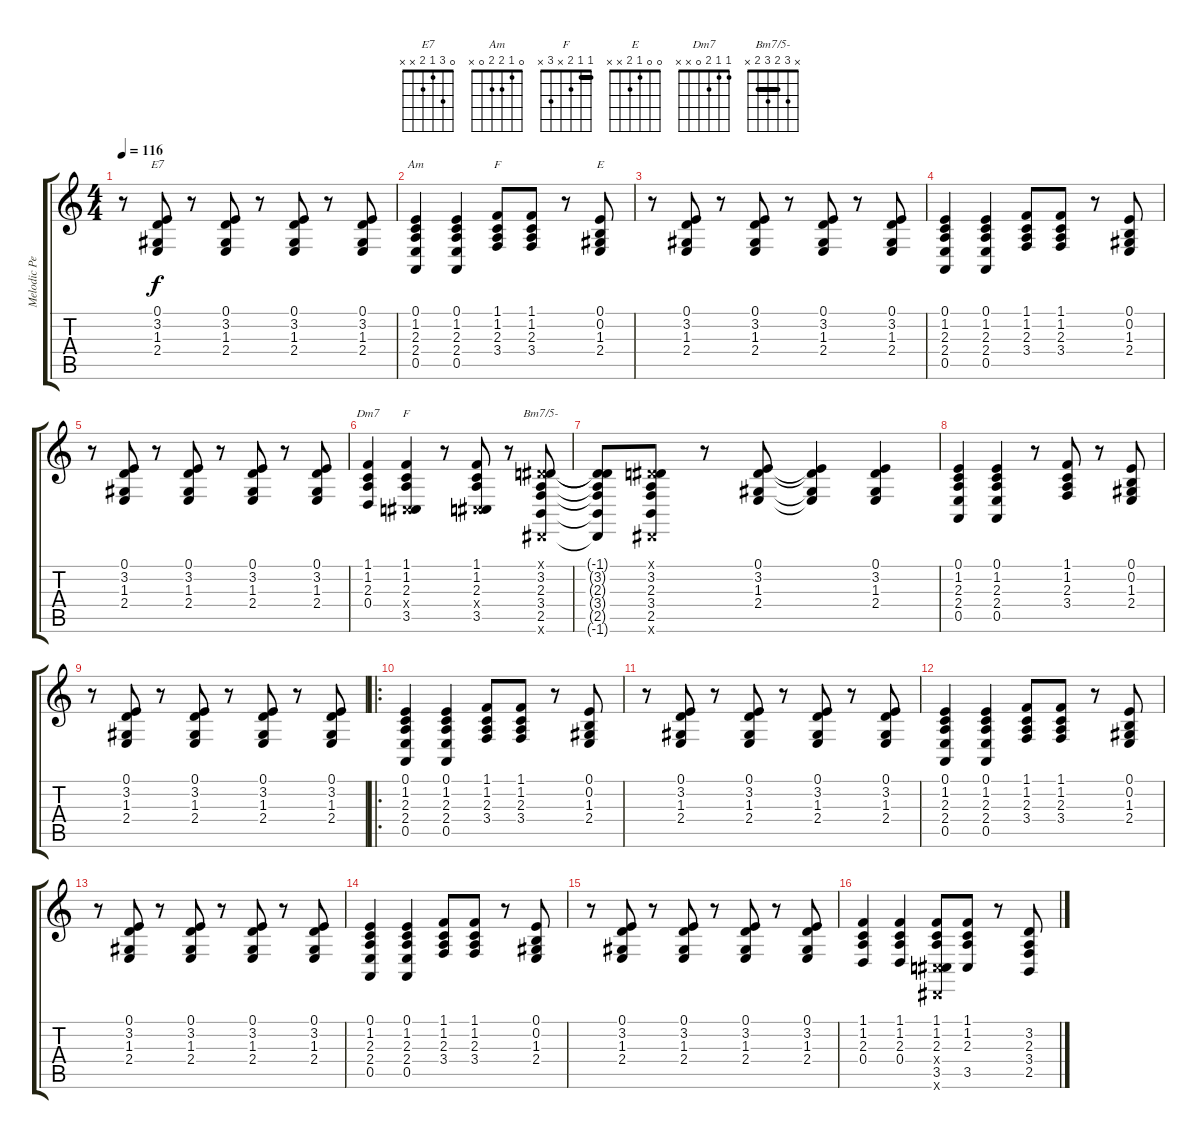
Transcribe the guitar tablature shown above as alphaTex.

\track ("Melodic Percussion" "Melodic Pe") {instrument melodictom}
\staff {score tabs}
\tuning (E4 B3 G3 D3 A2 E2) {hide}
\chord ("E7" 0 3 1 2 x x)
\chord ("Am" 0 1 2 2 0 x)
\chord ("F" 1 1 2 3 x x) {barre 1}
\chord ("E" 0 0 1 2 x x)
\chord ("Dm7" 1 1 2 0 x x)
\chord ("F" 1 1 2 x 3 x) {barre 1}
\chord ("Bm7/5-" x 3 2 3 2 x) {barre 2}
\ts (4 4)
\tempo 116
\clef g2
\ks c
r.8{dy f} (0.1 3.2 1.3 2.4).8{ch "E7"} r.8 (0.1 3.2 1.3 2.4).8 r.8 (0.1 3.2 1.3 2.4).8 r.8 (0.1 3.2 1.3 2.4).8 |
(0.1 1.2 2.3 2.4 0.5).4{ch "Am"} (0.1 1.2 2.3 2.4 0.5).4 (1.1 1.2 2.3 3.4).8{ch "F"} (1.1 1.2 2.3 3.4).8 r.8 (0.1 0.2 1.3 2.4).8{ch "E"} |
r.8 (0.1 3.2 1.3 2.4).8 r.8 (0.1 3.2 1.3 2.4).8 r.8 (0.1 3.2 1.3 2.4).8 r.8 (0.1 3.2 1.3 2.4).8 |
(0.1 1.2 2.3 2.4 0.5).4 (0.1 1.2 2.3 2.4 0.5).4 (1.1 1.2 2.3 3.4).8 (1.1 1.2 2.3 3.4).8 r.8 (0.1 0.2 1.3 2.4).8 |
r.8 (0.1 3.2 1.3 2.4).8 r.8 (0.1 3.2 1.3 2.4).8 r.8 (0.1 3.2 1.3 2.4).8 r.8 (0.1 3.2 1.3 2.4).8 |
(1.1 1.2 2.3 0.4).4{ch "Dm7"} (1.1 1.2 2.3 -1.4{x} 3.5).4{ch "F"} r.8 (1.1 1.2 2.3 -1.4{x} 3.5).8 r.8 (-1.1{x} 3.2 2.3 3.4 2.5 -1.6{x}).8{ch "Bm7/5-"} |
(-1.1{t} 3.2{t} 2.3{t} 3.4{t} 2.5{t} -1.6{t}).8 (-1.1{x} 3.2 2.3 3.4 2.5 -1.6{x}).8 r.8 (0.1 3.2 1.3 2.4).8 (0.1{t} 3.2{t} 1.3{t} 2.4{t}).4 (0.1 3.2 1.3 2.4).4 |
(0.1 1.2 2.3 2.4 0.5).4 (0.1 1.2 2.3 2.4 0.5).4 r.8 (1.1 1.2 2.3 3.4).8 r.8 (0.1 0.2 1.3 2.4).8 |
r.8 (0.1 3.2 1.3 2.4).8 r.8 (0.1 3.2 1.3 2.4).8 r.8 (0.1 3.2 1.3 2.4).8 r.8 (0.1 3.2 1.3 2.4).8 |
\ro
(0.1 1.2 2.3 2.4 0.5).4 (0.1 1.2 2.3 2.4 0.5).4 (1.1 1.2 2.3 3.4).8 (1.1 1.2 2.3 3.4).8 r.8 (0.1 0.2 1.3 2.4).8 |
r.8 (0.1 3.2 1.3 2.4).8 r.8 (0.1 3.2 1.3 2.4).8 r.8 (0.1 3.2 1.3 2.4).8 r.8 (0.1 3.2 1.3 2.4).8 |
(0.1 1.2 2.3 2.4 0.5).4 (0.1 1.2 2.3 2.4 0.5).4 (1.1 1.2 2.3 3.4).8 (1.1 1.2 2.3 3.4).8 r.8 (0.1 0.2 1.3 2.4).8 |
r.8 (0.1 3.2 1.3 2.4).8 r.8 (0.1 3.2 1.3 2.4).8 r.8 (0.1 3.2 1.3 2.4).8 r.8 (0.1 3.2 1.3 2.4).8 |
(0.1 1.2 2.3 2.4 0.5).4 (0.1 1.2 2.3 2.4 0.5).4 (1.1 1.2 2.3 3.4).8 (1.1 1.2 2.3 3.4).8 r.8 (0.1 0.2 1.3 2.4).8 |
r.8 (0.1 3.2 1.3 2.4).8 r.8 (0.1 3.2 1.3 2.4).8 r.8 (0.1 3.2 1.3 2.4).8 r.8 (0.1 3.2 1.3 2.4).8 |
(1.1 1.2 2.3 0.4).4 (1.1 1.2 2.3 0.4).4 (1.1 1.2 2.3 -1.4{x} 3.5 -1.6{x}).8 (1.1 1.2 2.3 3.5).8 r.8 (3.2 2.3 3.4 2.5).8
